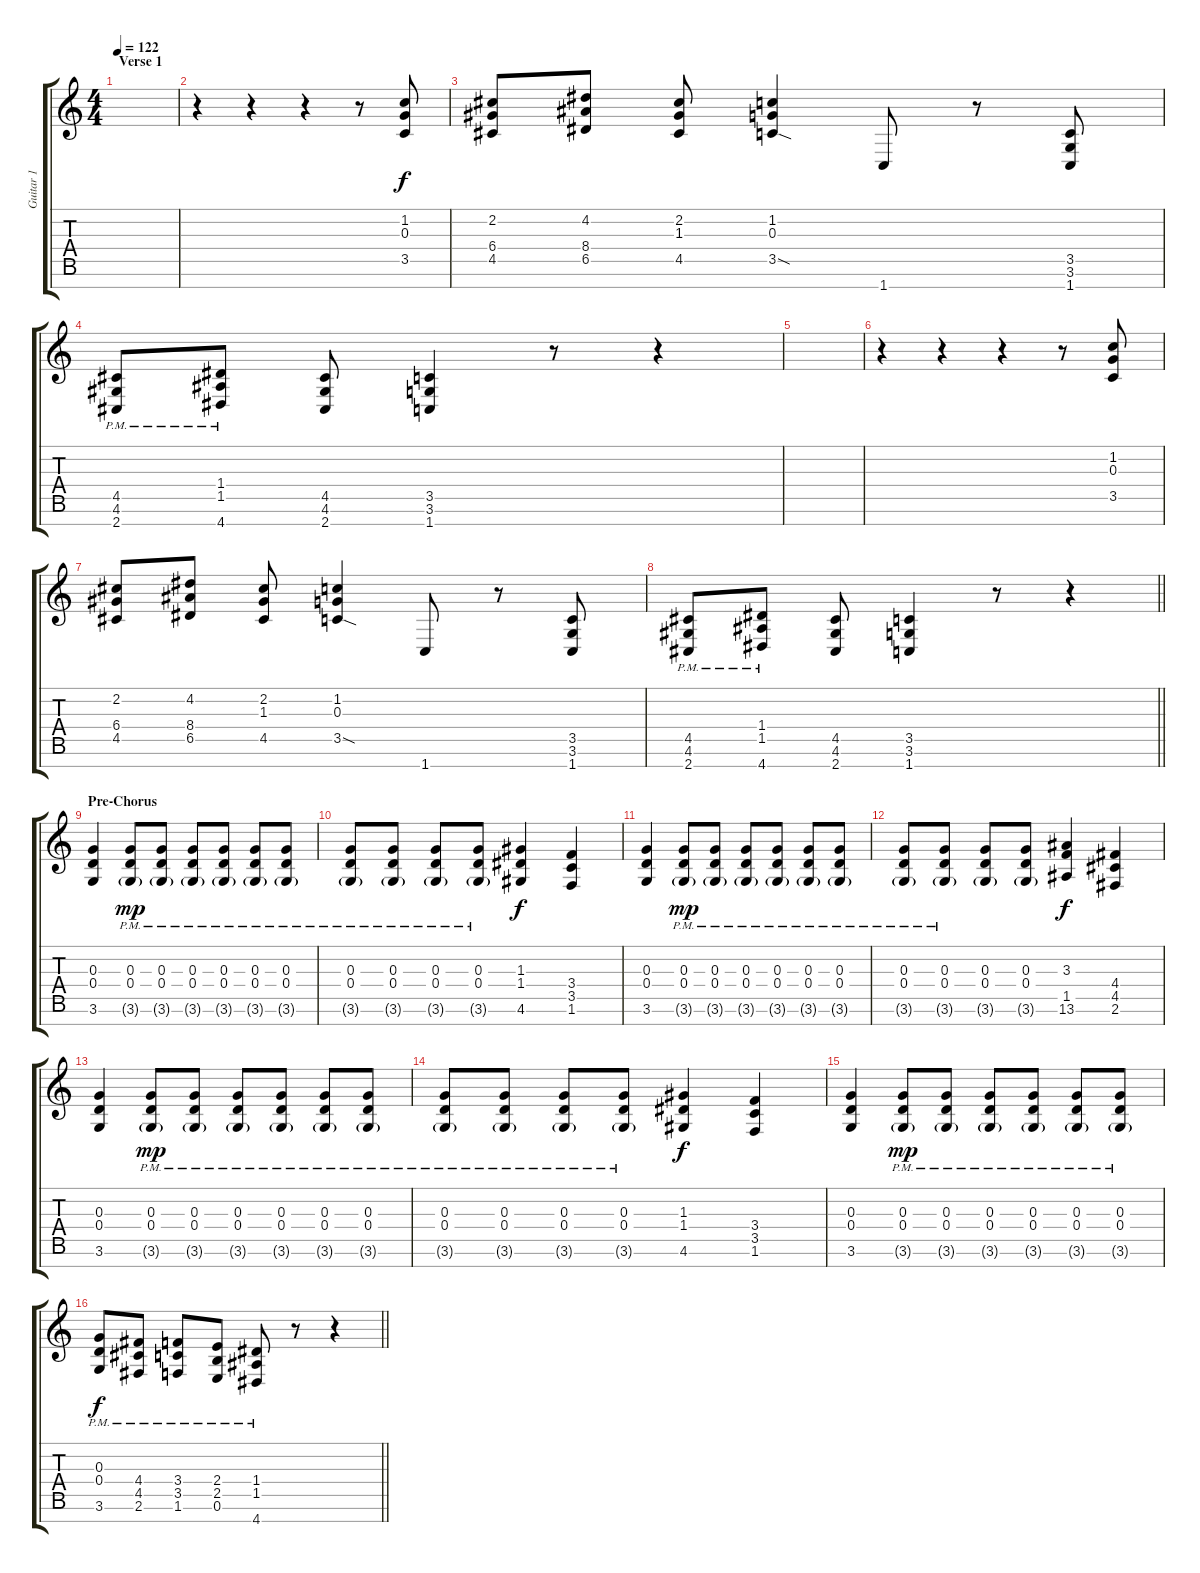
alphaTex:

\track ("Guitar 1" "Guitar 1") {instrument distortionguitar}
\staff {score tabs}
\tuning (E4 B3 G3 D3 A2 E2 B1) {hide}
\ts (4 4)
\section ("" "Verse 1")
\tempo 122
\clef g2
\ks c
|
r.4 r.4 r.4 r.8 (1.2 0.3 3.5).8 |
(2.2 6.4 4.5).8 (4.2 8.4 6.5).8 (2.2 1.3 4.5).8 (1.2 0.3 3.5{sod}).4 1.7.8 r.8 (3.5 3.6 1.7).8 |
(4.5{pm} 4.6{pm} 2.7{pm}).8 (1.4{pm} 1.5{pm} 4.7{pm}).8 (4.5 4.6 2.7).8 (3.5 3.6 1.7).4 r.8 r.4 |
|
r.4 r.4 r.4 r.8 (1.2 0.3 3.5).8 |
(2.2 6.4 4.5).8 (4.2 8.4 6.5).8 (2.2 1.3 4.5).8 (1.2 0.3 3.5{sod}).4 1.7.8 r.8 (3.5 3.6 1.7).8 |
\barLineRight lightlight
(4.5{pm} 4.6{pm} 2.7{pm}).8 (1.4{pm} 1.5{pm} 4.7{pm}).8 (4.5 4.6 2.7).8 (3.5 3.6 1.7).4 r.8 r.4 |
\section ("" "Pre-Chorus")
(0.3 0.4 3.6).4 (0.3{pm} 0.4{pm} 3.6{g pm}).8{dy mp} (0.3{pm} 0.4{pm} 3.6{g pm}).8 (0.3{pm} 0.4{pm} 3.6{g pm}).8 (0.3{pm} 0.4{pm} 3.6{g pm}).8 (0.3{pm} 0.4{pm} 3.6{g pm}).8 (0.3{pm} 0.4{pm} 3.6{g pm}).8 |
(0.3{pm} 0.4{pm} 3.6{g pm}).8 (0.3{pm} 0.4{pm} 3.6{g pm}).8 (0.3{pm} 0.4{pm} 3.6{g pm}).8 (0.3{pm} 0.4{pm} 3.6{g pm}).8 (1.3 1.4 4.6).4{dy f} (3.4 3.5 1.6).4 |
(0.3 0.4 3.6).4 (0.3{pm} 0.4{pm} 3.6{g pm}).8{dy mp} (0.3{pm} 0.4{pm} 3.6{g pm}).8 (0.3{pm} 0.4{pm} 3.6{g pm}).8 (0.3{pm} 0.4{pm} 3.6{g pm}).8 (0.3{pm} 0.4{pm} 3.6{g pm}).8 (0.3{pm} 0.4{pm} 3.6{g pm}).8 |
(0.3{pm} 0.4{pm} 3.6{g pm}).8 (0.3{pm} 0.4{pm} 3.6{g pm}).8 (0.3 0.4 3.6{g}).8 (0.3 0.4 3.6{g}).8 (3.3 1.5 13.6).4{dy f} (4.4 4.5 2.6).4 |
(0.3 0.4 3.6).4 (0.3{pm} 0.4{pm} 3.6{g pm}).8{dy mp} (0.3{pm} 0.4{pm} 3.6{g pm}).8 (0.3{pm} 0.4{pm} 3.6{g pm}).8 (0.3{pm} 0.4{pm} 3.6{g pm}).8 (0.3{pm} 0.4{pm} 3.6{g pm}).8 (0.3{pm} 0.4{pm} 3.6{g pm}).8 |
(0.3{pm} 0.4{pm} 3.6{g pm}).8 (0.3{pm} 0.4{pm} 3.6{g pm}).8 (0.3{pm} 0.4{pm} 3.6{g pm}).8 (0.3{pm} 0.4{pm} 3.6{g pm}).8 (1.3 1.4 4.6).4{dy f} (3.4 3.5 1.6).4 |
(0.3 0.4 3.6).4 (0.3{pm} 0.4{pm} 3.6{g pm}).8{dy mp} (0.3{pm} 0.4{pm} 3.6{g pm}).8 (0.3{pm} 0.4{pm} 3.6{g pm}).8 (0.3{pm} 0.4{pm} 3.6{g pm}).8 (0.3{pm} 0.4{pm} 3.6{g pm}).8 (0.3{pm} 0.4{pm} 3.6{g pm}).8 |
\barLineRight lightlight
(0.3{pm} 0.4{pm} 3.6{pm}).8{dy f} (4.4{pm} 4.5{pm} 2.6{pm}).8 (3.4{pm} 3.5{pm} 1.6{pm}).8 (2.4{pm} 2.5{pm} 0.6{pm}).8 (1.4{pm} 1.5{pm} 4.7{pm}).8 r.8 r.4
